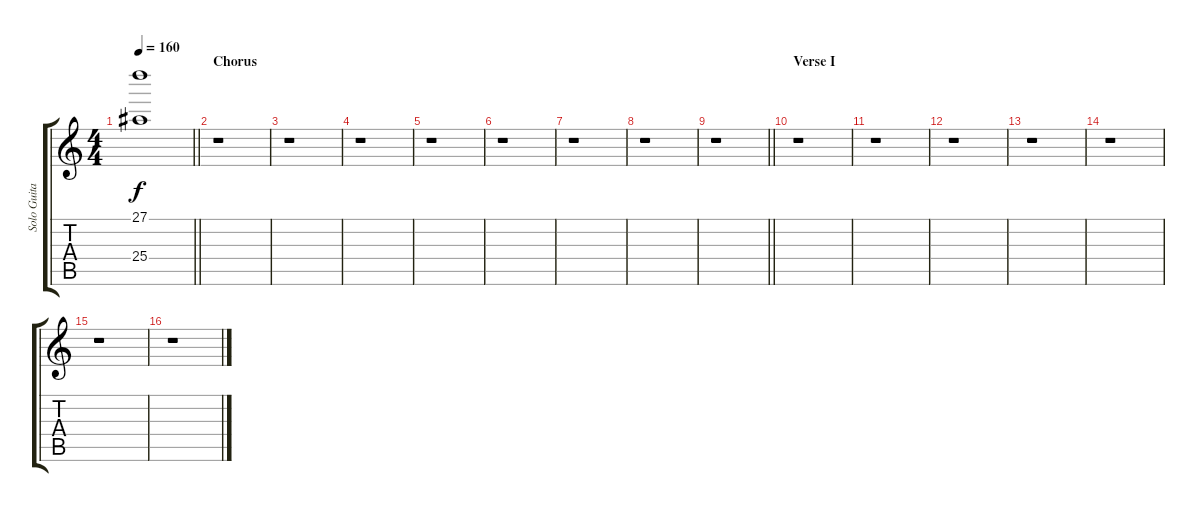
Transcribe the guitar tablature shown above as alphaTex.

\track ("Solo Guitar" "Solo Guita") {instrument distortionguitar}
\staff {score tabs}
\tuning (B3 Gb3 D3 A2 E2 B1) {hide}
\ts (4 4)
\tempo 160
\clef g2
\barLineRight lightlight
\ks c
(27.1{t} 25.4{t}).1{dy f} |
\section ("" "Chorus")
r.1 |
r.1 |
r.1 |
r.1 |
r.1 |
r.1 |
r.1 |
\barLineRight lightlight
r.1 |
\section ("" "Verse I")
r.1 |
r.1 |
r.1 |
r.1 |
r.1 |
r.1 |
r.1
